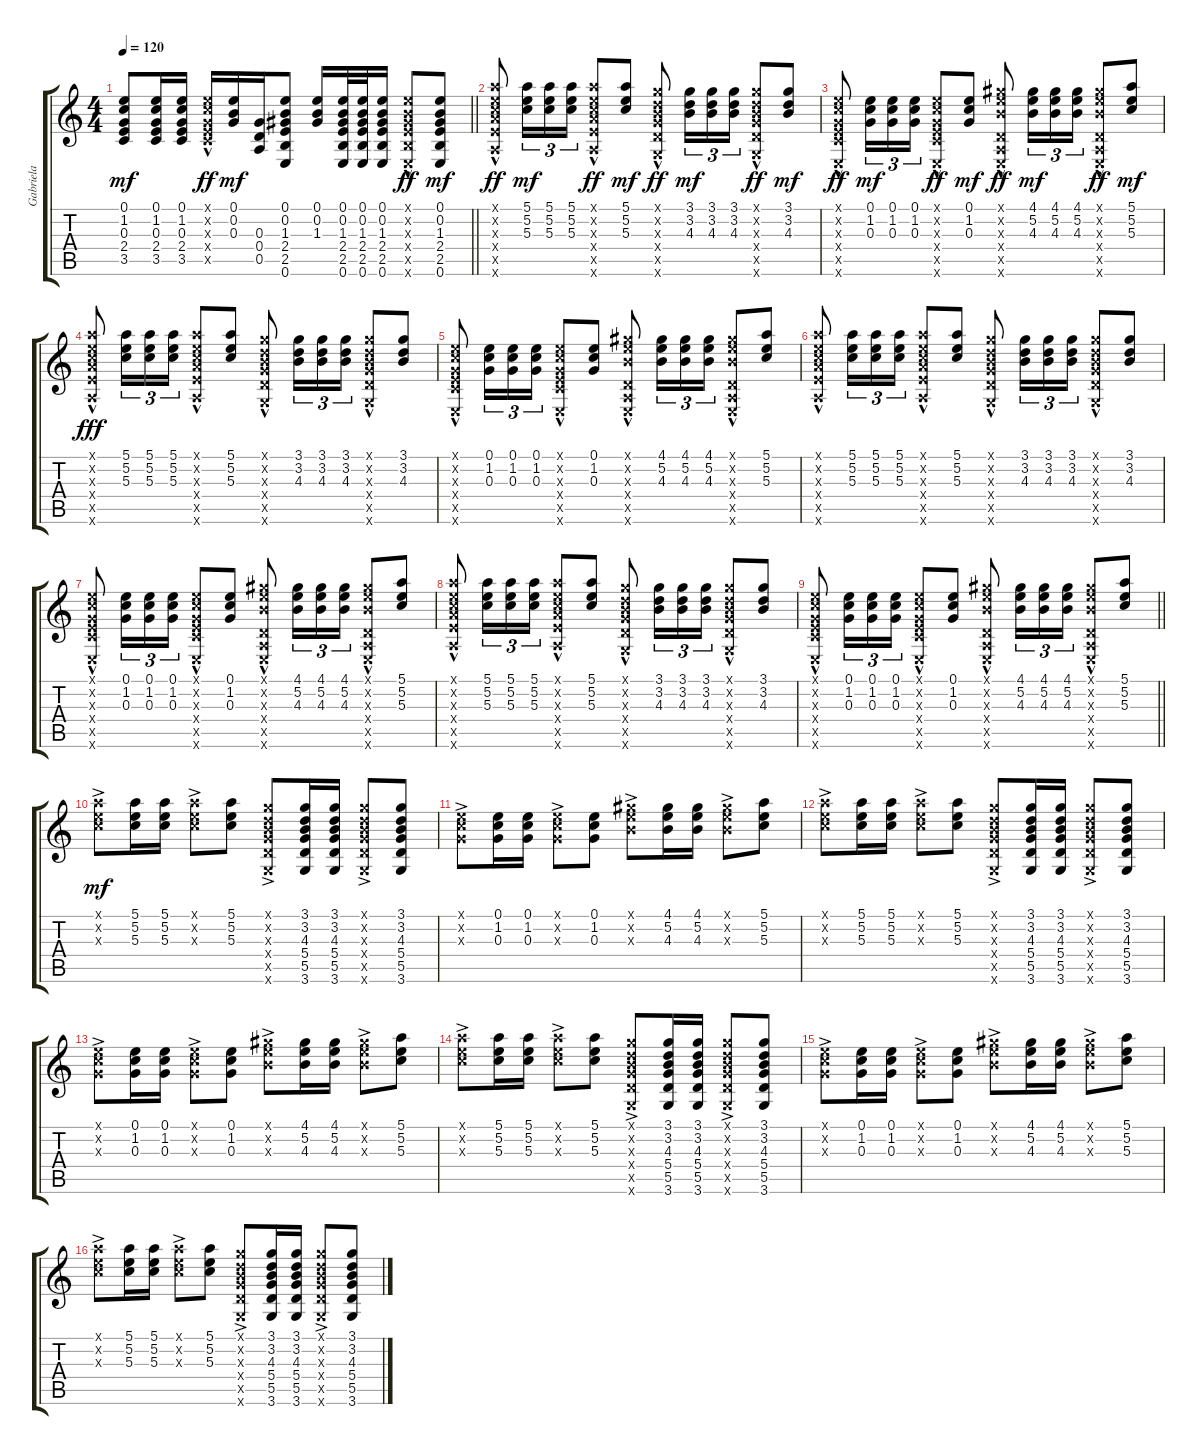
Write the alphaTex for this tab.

\track ("Gabriela" "Gabriela") {instrument acousticguitarnylon}
\staff {score tabs}
\tuning (E4 B3 G3 D3 A2 E2) {hide}
\ts (4 4)
\tempo 120
\clef g2
\barLineRight lightlight
\ks c
(0.1 1.2 0.3 2.4 3.5).8{dy mf} (0.1 1.2 0.3 2.4 3.5).16 (0.1 1.2 0.3 2.4 3.5).16 (0.1{hac x} 1.2{hac x} 0.3{hac x} 2.4{hac x} 3.5{hac x}).16{dy ff} (0.1 0.2 0.3).16{dy mf} (0.3 0.4 0.5).16 (0.1 0.2 1.3 2.4 2.5 0.6).8 (0.1 0.2 1.3).16 (0.1 0.2 1.3 2.4 2.5 0.6).32 (0.1 0.2 1.3 2.4 2.5 0.6).32 (0.1 0.2 1.3 2.4 2.5 0.6).16 (0.1{hac x} 0.2{hac x} 1.3{hac x} 2.4{hac x} 2.5{hac x} 0.6{hac x}).8{dy ff} (0.1 0.2 1.3 2.4 2.5 0.6).8{dy mf} |
(5.1{hac x} 5.2{hac x} 5.3{hac x} 7.4{hac x} 7.5{hac x} 5.6{hac x}).8{dy ff} (5.1 5.2 5.3).16{tu (3 2) dy mf} (5.1 5.2 5.3).16{tu (3 2)} (5.1 5.2 5.3).16{tu (3 2)} (5.1{hac x} 5.2{hac x} 5.3{hac x} 7.4{hac x} 7.5{hac x} 5.6{hac x}).8{dy ff} (5.1 5.2 5.3).8{dy mf} (3.1{hac x} 3.2{hac x} 4.3{hac x} 5.4{hac x} 5.5{hac x} 3.6{hac x}).8{dy ff} (3.1 3.2 4.3).16{tu (3 2) dy mf} (3.1 3.2 4.3).16{tu (3 2)} (3.1 3.2 4.3).16{tu (3 2)} (3.1{hac x} 3.2{hac x} 4.3{hac x} 5.4{hac x} 5.5{hac x} 3.6{hac x}).8{dy ff} (3.1 3.2 4.3).8{dy mf} |
(0.1{hac x} 1.2{hac x} 0.3{hac x} 2.4{hac x} 3.5{hac x} 0.6{hac x}).8{dy ff} (0.1 1.2 0.3).16{tu (3 2) dy mf} (0.1 1.2 0.3).16{tu (3 2)} (0.1 1.2 0.3).16{tu (3 2)} (0.1{hac x} 1.2{hac x} 0.3{hac x} 2.4{hac x} 3.5{hac x} 0.6{hac x}).8{dy ff} (0.1 1.2 0.3).8{dy mf} (4.1{hac x} 5.2{hac x} 4.3{hac x} 0.4{hac x} 0.5{hac x} 0.6{hac x}).8{dy ff} (4.1 5.2 4.3).16{tu (3 2) dy mf} (4.1 5.2 4.3).16{tu (3 2)} (4.1 5.2 4.3).16{tu (3 2)} (4.1{hac x} 5.2{hac x} 4.3{hac x} 0.4{hac x} 0.5{hac x} 0.6{hac x}).8{dy ff} (5.1 5.2 5.3).8{dy mf} |
(5.1{hac x} 5.2{hac x} 5.3{hac x} 7.4{hac x} 7.5{hac x} 5.6{hac x}).8{dy fff} (5.1 5.2 5.3).16{tu (3 2)} (5.1 5.2 5.3).16{tu (3 2)} (5.1 5.2 5.3).16{tu (3 2)} (5.1{hac x} 5.2{hac x} 5.3{hac x} 7.4{hac x} 7.5{hac x} 5.6{hac x}).8 (5.1 5.2 5.3).8 (3.1{hac x} 3.2{hac x} 4.3{hac x} 5.4{hac x} 5.5{hac x} 3.6{hac x}).8 (3.1 3.2 4.3).16{tu (3 2)} (3.1 3.2 4.3).16{tu (3 2)} (3.1 3.2 4.3).16{tu (3 2)} (3.1{hac x} 3.2{hac x} 4.3{hac x} 5.4{hac x} 5.5{hac x} 3.6{hac x}).8 (3.1 3.2 4.3).8 |
(0.1{hac x} 1.2{hac x} 0.3{hac x} 2.4{hac x} 3.5{hac x} 0.6{hac x}).8 (0.1 1.2 0.3).16{tu (3 2)} (0.1 1.2 0.3).16{tu (3 2)} (0.1 1.2 0.3).16{tu (3 2)} (0.1{hac x} 1.2{hac x} 0.3{hac x} 2.4{hac x} 3.5{hac x} 0.6{hac x}).8 (0.1 1.2 0.3).8 (4.1{hac x} 5.2{hac x} 4.3{hac x} 0.4{hac x} 0.5{hac x} 0.6{hac x}).8 (4.1 5.2 4.3).16{tu (3 2)} (4.1 5.2 4.3).16{tu (3 2)} (4.1 5.2 4.3).16{tu (3 2)} (4.1{hac x} 5.2{hac x} 4.3{hac x} 0.4{hac x} 0.5{hac x} 0.6{hac x}).8 (5.1 5.2 5.3).8 |
(5.1{hac x} 5.2{hac x} 5.3{hac x} 7.4{hac x} 7.5{hac x} 5.6{hac x}).8 (5.1 5.2 5.3).16{tu (3 2)} (5.1 5.2 5.3).16{tu (3 2)} (5.1 5.2 5.3).16{tu (3 2)} (5.1{hac x} 5.2{hac x} 5.3{hac x} 7.4{hac x} 7.5{hac x} 5.6{hac x}).8 (5.1 5.2 5.3).8 (3.1{hac x} 3.2{hac x} 4.3{hac x} 5.4{hac x} 5.5{hac x} 3.6{hac x}).8 (3.1 3.2 4.3).16{tu (3 2)} (3.1 3.2 4.3).16{tu (3 2)} (3.1 3.2 4.3).16{tu (3 2)} (3.1{hac x} 3.2{hac x} 4.3{hac x} 5.4{hac x} 5.5{hac x} 3.6{hac x}).8 (3.1 3.2 4.3).8 |
(0.1{hac x} 1.2{hac x} 0.3{hac x} 2.4{hac x} 3.5{hac x} 0.6{hac x}).8 (0.1 1.2 0.3).16{tu (3 2)} (0.1 1.2 0.3).16{tu (3 2)} (0.1 1.2 0.3).16{tu (3 2)} (0.1{hac x} 1.2{hac x} 0.3{hac x} 2.4{hac x} 3.5{hac x} 0.6{hac x}).8 (0.1 1.2 0.3).8 (4.1{hac x} 5.2{hac x} 4.3{hac x} 0.4{hac x} 0.5{hac x} 0.6{hac x}).8 (4.1 5.2 4.3).16{tu (3 2)} (4.1 5.2 4.3).16{tu (3 2)} (4.1 5.2 4.3).16{tu (3 2)} (4.1{hac x} 5.2{hac x} 4.3{hac x} 0.4{hac x} 0.5{hac x} 0.6{hac x}).8 (5.1 5.2 5.3).8 |
(5.1{hac x} 5.2{hac x} 5.3{hac x} 7.4{hac x} 7.5{hac x} 5.6{hac x}).8 (5.1 5.2 5.3).16{tu (3 2)} (5.1 5.2 5.3).16{tu (3 2)} (5.1 5.2 5.3).16{tu (3 2)} (5.1{hac x} 5.2{hac x} 5.3{hac x} 7.4{hac x} 7.5{hac x} 5.6{hac x}).8 (5.1 5.2 5.3).8 (3.1{hac x} 3.2{hac x} 4.3{hac x} 5.4{hac x} 5.5{hac x} 3.6{hac x}).8 (3.1 3.2 4.3).16{tu (3 2)} (3.1 3.2 4.3).16{tu (3 2)} (3.1 3.2 4.3).16{tu (3 2)} (3.1{hac x} 3.2{hac x} 4.3{hac x} 5.4{hac x} 5.5{hac x} 3.6{hac x}).8 (3.1 3.2 4.3).8 |
\barLineRight lightlight
(0.1{hac x} 1.2{hac x} 0.3{hac x} 2.4{hac x} 3.5{hac x} 0.6{hac x}).8 (0.1 1.2 0.3).16{tu (3 2)} (0.1 1.2 0.3).16{tu (3 2)} (0.1 1.2 0.3).16{tu (3 2)} (0.1{hac x} 1.2{hac x} 0.3{hac x} 2.4{hac x} 3.5{hac x} 0.6{hac x}).8 (0.1 1.2 0.3).8 (4.1{hac x} 5.2{hac x} 4.3{hac x} 0.4{hac x} 0.5{hac x} 0.6{hac x}).8 (4.1 5.2 4.3).16{tu (3 2)} (4.1 5.2 4.3).16{tu (3 2)} (4.1 5.2 4.3).16{tu (3 2)} (4.1{hac x} 5.2{hac x} 4.3{hac x} 0.4{hac x} 0.5{hac x} 0.6{hac x}).8 (5.1 5.2 5.3).8 |
(5.1{ac x} 5.2{ac x} 5.3{ac x}).8{dy mf} (5.1 5.2 5.3).16 (5.1 5.2 5.3).16 (5.1{ac x} 5.2{ac x} 5.3{ac x}).8 (5.1 5.2 5.3).8 (3.1{ac x} 3.2{ac x} 4.3{ac x} 5.4{ac x} 5.5{ac x} 3.6{ac x}).8 (3.1 3.2 4.3 5.4 5.5 3.6).16 (3.1 3.2 4.3 5.4 5.5 3.6).16 (3.1{ac x} 3.2{ac x} 4.3{ac x} 5.4{ac x} 5.5{ac x} 3.6{ac x}).8 (3.1 3.2 4.3 5.4 5.5 3.6).8 |
(0.1{ac x} 1.2{ac x} 0.3{ac x}).8 (0.1 1.2 0.3).16 (0.1 1.2 0.3).16 (0.1{ac x} 1.2{ac x} 0.3{ac x}).8 (0.1 1.2 0.3).8 (4.1{ac x} 5.2{ac x} 4.3{ac x}).8 (4.1 5.2 4.3).16 (4.1 5.2 4.3).16 (4.1{ac x} 5.2{ac x} 4.3{ac x}).8 (5.1 5.2 5.3).8 |
(5.1{ac x} 5.2{ac x} 5.3{ac x}).8 (5.1 5.2 5.3).16 (5.1 5.2 5.3).16 (5.1{ac x} 5.2{ac x} 5.3{ac x}).8 (5.1 5.2 5.3).8 (3.1{ac x} 3.2{ac x} 4.3{ac x} 5.4{ac x} 5.5{ac x} 3.6{ac x}).8 (3.1 3.2 4.3 5.4 5.5 3.6).16 (3.1 3.2 4.3 5.4 5.5 3.6).16 (3.1{ac x} 3.2{ac x} 4.3{ac x} 5.4{ac x} 5.5{ac x} 3.6{ac x}).8 (3.1 3.2 4.3 5.4 5.5 3.6).8 |
(0.1{ac x} 1.2{ac x} 0.3{ac x}).8 (0.1 1.2 0.3).16 (0.1 1.2 0.3).16 (0.1{ac x} 1.2{ac x} 0.3{ac x}).8 (0.1 1.2 0.3).8 (4.1{ac x} 5.2{ac x} 4.3{ac x}).8 (4.1 5.2 4.3).16 (4.1 5.2 4.3).16 (4.1{ac x} 5.2{ac x} 4.3{ac x}).8 (5.1 5.2 5.3).8 |
(5.1{ac x} 5.2{ac x} 5.3{ac x}).8 (5.1 5.2 5.3).16 (5.1 5.2 5.3).16 (5.1{ac x} 5.2{ac x} 5.3{ac x}).8 (5.1 5.2 5.3).8 (3.1{ac x} 3.2{ac x} 4.3{ac x} 5.4{ac x} 5.5{ac x} 3.6{ac x}).8 (3.1 3.2 4.3 5.4 5.5 3.6).16 (3.1 3.2 4.3 5.4 5.5 3.6).16 (3.1{ac x} 3.2{ac x} 4.3{ac x} 5.4{ac x} 5.5{ac x} 3.6{ac x}).8 (3.1 3.2 4.3 5.4 5.5 3.6).8 |
(0.1{ac x} 1.2{ac x} 0.3{ac x}).8 (0.1 1.2 0.3).16 (0.1 1.2 0.3).16 (0.1{ac x} 1.2{ac x} 0.3{ac x}).8 (0.1 1.2 0.3).8 (4.1{ac x} 5.2{ac x} 4.3{ac x}).8 (4.1 5.2 4.3).16 (4.1 5.2 4.3).16 (4.1{ac x} 5.2{ac x} 4.3{ac x}).8 (5.1 5.2 5.3).8 |
(5.1{ac x} 5.2{ac x} 5.3{ac x}).8 (5.1 5.2 5.3).16 (5.1 5.2 5.3).16 (5.1{ac x} 5.2{ac x} 5.3{ac x}).8 (5.1 5.2 5.3).8 (3.1{ac x} 3.2{ac x} 4.3{ac x} 5.4{ac x} 5.5{ac x} 3.6{ac x}).8 (3.1 3.2 4.3 5.4 5.5 3.6).16 (3.1 3.2 4.3 5.4 5.5 3.6).16 (3.1{ac x} 3.2{ac x} 4.3{ac x} 5.4{ac x} 5.5{ac x} 3.6{ac x}).8 (3.1 3.2 4.3 5.4 5.5 3.6).8
